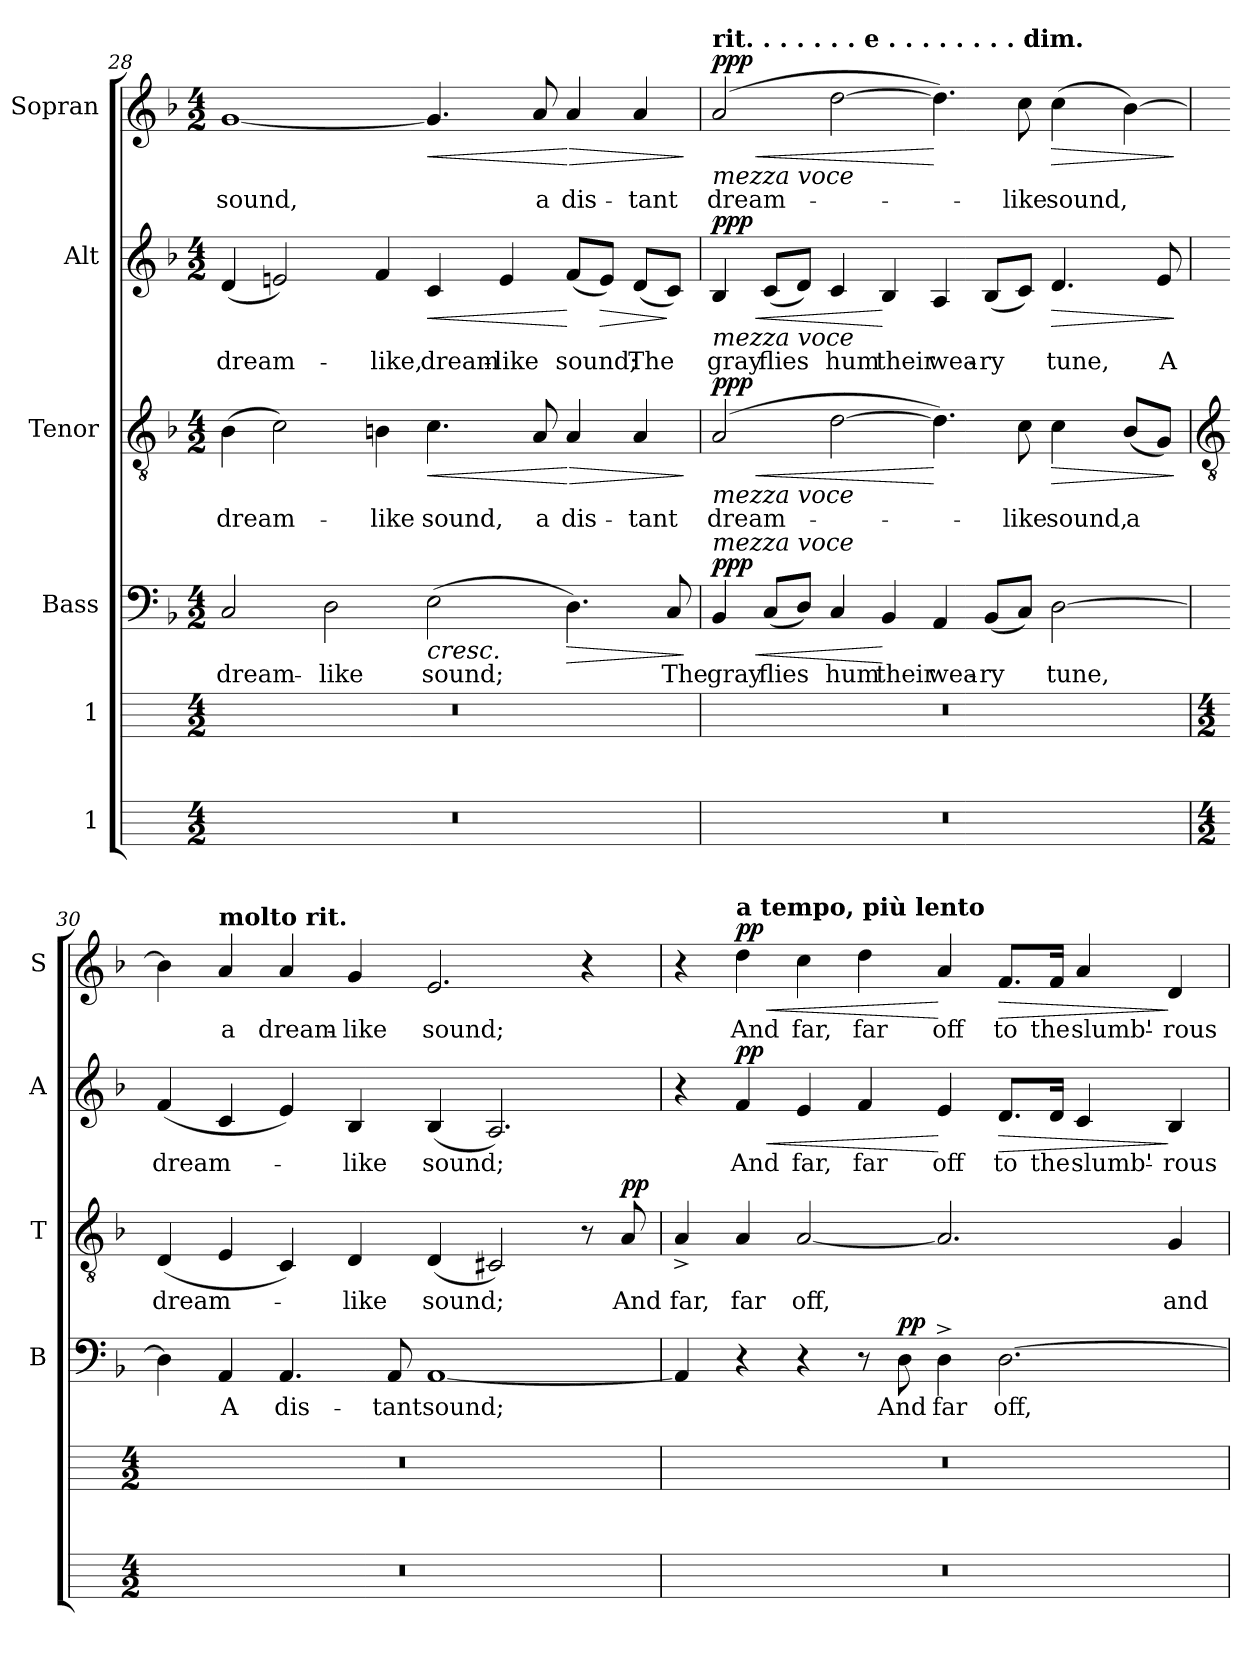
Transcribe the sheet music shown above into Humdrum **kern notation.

**kern	**kern	**kern	**text	**dynam	**kern	**text	**dynam	**kern	**text	**dynam	**kern	**text	**dynam
*part6	*part5	*part4	*part4	*part4	*part3	*part3	*part3	*part2	*part2	*part2	*part1	*part1	*part1
*staff6	*staff5	*staff4	*staff4	*staff4	*staff3	*staff3	*staff3	*staff2	*staff2	*staff2	*staff1	*staff1	*staff1
*I"1	*I"1	*I"Bass	*	*	*I"Tenor	*	*	*I"Alt	*	*	*I"Sopran	*	*
*	*	*I'B	*	*	*I'T	*	*	*I'A	*	*	*I'S	*	*
!!LO:LB:g=z
*	*	*clefF4	*	*	*clefGv2	*	*	*clefG2	*	*	*clefG2	*	*
*	*	*k[b-]	*	*	*k[b-]	*	*	*k[b-]	*	*	*k[b-]	*	*
*	*	*F:	*	*	*F:	*	*	*F:	*	*	*F:	*	*
*M4/2	*M4/2	*M4/2	*	*	*M4/2	*	*	*M4/2	*	*	*M4/2	*	*
=28	=28	=28	=28	=28	=28	=28	=28	=28	=28	=28	=28	=28	=28
!	!	!	!LO:LY:b	!	!	!LO:LY:b	!	!	!LO:LY:b	!	!	!LO:LY:b	!
0r	0r	2C	dream-	.	(>4B-	dream-	.	(<4d	dream-	.	[1g	sound,	.
.	.	.	.	.	2c)	.	.	2en)	.	.	.	.	.
!	!	!	!LO:LY:b	!	!	!	!	!	!	!	!	!	!
.	.	2D	-like	.	.	.	.	.	.	.	.	.	.
!	!	!	!	!	!	!LO:LY:b	!	!	!LO:LY:b	!	!	!	!
.	.	.	.	.	4Bn	-like	.	4f	-like,	.	.	.	.
!	!	!	!LO:LY:b	!LO:HP:b	!	!LO:LY:b	!LO:HP:b	!	!LO:LY:b	!LO:HP:b	!	!	!LO:HP:b
.	.	(>2E	sound;	<	4.c	sound,	<	4c	dream-	<	4.g]	.	<
!	!	!	!	!	!	!	!	!	!LO:LY:b	!	!	!	!
.	.	.	.	.	.	.	.	4e	-like	.	.	.	.
!	!	!	!	!	!	!LO:LY:b	!	!	!	!	!	!LO:LY:b	!
.	.	.	.	.	8A	a	.	.	.	.	8a	a	.
!	!	!	!	!LO:HP:b	!	!LO:LY:b	!LO:HP:n=1:b	!	!LO:LY:b	!	!	!LO:LY:b	!LO:HP:n=1:b
.	.	4.D)	.	>	4A	dis-	[ >	(<8fL	sound;	[	4a	dis-	[ >
!	!	!	!	!	!	!	!	!	!	!LO:HP:b	!	!	!
.	.	.	.	.	.	.	.	8eJ)	.	>	.	.	.
!	!	!	!	!	!	!LO:LY:b	!	!	!LO:LY:b	!	!	!LO:LY:b	!
.	.	.	.	.	4A	-tant	.	(<8dL	The	.	4a	-tant	.
!	!	!	!LO:LY:b	!	!	!	!	!	!	!	!	!	!
.	.	8C	The	.	.	.	.	8cJ)	.	]	.	.	.
.	.	.	.	]	.	.	]	.	.	.	.	.	]
=29	=29	=29	=29	=29	=29	=29	=29	=29	=29	=29	=29	=29	=29
!	!	!	!	!	!	!	!	!	!	!	!LO:TX:b:i:t=mezza voce	!	!
!	!	!	!	!	!	!	!	!	!	!	!LO:TX:a:B:t=rit.  . . . . . .   e . . . . . . . . dim.	!	!
!	!	!	!	!	!	!	!	!LO:TX:b:i:t=mezza voce	!	!	!	!	!
!	!	!	!	!	!LO:TX:b:i:t=mezza voce	!	!	!	!	!	!	!	!
!	!	!LO:TX:a:i:t=mezza voce	!	!	!	!	!	!	!	!	!	!	!
!	!	!	!LO:LY:b	!LO:HP:b	!	!LO:LY:b	!LO:HP:b	!	!LO:LY:b	!LO:HP:b	!	!LO:LY:b	!LO:HP:b
!	!	!	!	!LO:DY:n=1:a	!	!	!LO:DY:n=1:a	!	!	!LO:DY:n=1:a	!	!	!LO:DY:n=1:a
0r	0r	4BB-	gray	< ppp	(>2A	dream-	< ppp	4B-	gray	< ppp	(>2a	dream-	< ppp
!	!	!	!LO:LY:b	!	!	!	!	!	!LO:LY:b	!	!	!	!
.	.	(<8CL	flies	.	.	.	.	(<8cL	flies	.	.	.	.
.	.	8DJ)	.	.	.	.	.	8dJ)	.	.	.	.	.
!	!	!	!LO:LY:b	!	!	!	!	!	!LO:LY:b	!	!	!	!
.	.	4C	hum	.	[2d	.	.	4c	hum	.	[2dd	.	.
!	!	!	!LO:LY:b	!	!	!	!	!	!LO:LY:b	!	!	!	!
.	.	4BB-	their	[	.	.	.	4B-	their	[	.	.	.
!	!	!	!LO:LY:b	!	!	!	!	!	!LO:LY:b	!	!	!	!
.	.	4AA	wea-	.	4.d])	.	[	4A	wea-	.	4.dd])	.	[
!	!	!	!LO:LY:b	!	!	!	!	!	!LO:LY:b	!	!	!	!
.	.	(<8BB-L	-ry	.	.	.	.	(<8B-L	-ry	.	.	.	.
!	!	!	!	!	!	!LO:LY:b	!	!	!	!	!	!LO:LY:b	!
.	.	8CJ)	.	.	8c	-like	.	8cJ)	.	.	8cc	-like	.
!	!	!	!LO:LY:b	!	!	!LO:LY:b	!LO:HP:b	!	!LO:LY:b	!LO:HP:b	!	!LO:LY:b	!LO:HP:b
.	.	[2D	tune,	.	4c	sound,	>	4.d	tune,	>	(>4cc	sound,	>
!	!	!	!	!	!	!LO:LY:b	!	!	!	!	!	!	!
.	.	.	.	.	(<8B-L	a	.	.	.	.	[4b-)	.	.
!	!	!	!	!	!	!	!	!	!LO:LY:b	!	!	!	!
.	.	.	.	.	8GJ)	.	.	8e	A	.	.	.	.
.	.	.	.	[	.	.	]	.	.	]	.	.	]
!!LO:LB:g=z
=30	=30	=30	=30	=30	=30	=30	=30	=30	=30	=30	=30	=30	=30
*	*	*	*	*	*clefGv2	*	*	*	*	*	*	*	*
*M4/2	*M4/2	*	*	*	*	*	*	*	*	*	*	*	*
!	!	!	!	!	!	!LO:LY:b	!	!	!LO:LY:b	!	!	!	!
0r	0r	4D]	.	.	(<4D	dream-	.	(<4f	dream-	.	4b-]	.	.
!	!	!	!	!	!	!	!	!	!	!	!LO:TX:a:B:t=molto rit.	!	!
!	!	!	!LO:LY:b	!	!	!	!	!	!	!	!	!LO:LY:b	!
.	.	4AA	A	.	4E	.	.	4c	.	.	4a	a	.
!	!	!	!LO:LY:b	!	!	!	!	!	!	!	!	!LO:LY:b	!
.	.	4.AA	dis-	.	4C)	.	.	4e)	.	.	4a	dream-	.
!	!	!	!	!	!	!LO:LY:b	!	!	!LO:LY:b	!	!	!LO:LY:b	!
.	.	.	.	.	4D	-like	.	4B-	-like	.	4g	-like	.
!	!	!	!LO:LY:b	!	!	!	!	!	!	!	!	!	!
.	.	8AA	-tant	.	.	.	.	.	.	.	.	.	.
!	!	!	!LO:LY:b	!	!	!LO:LY:b	!	!	!LO:LY:b	!	!	!LO:LY:b	!
.	.	[1AA	sound;	.	(<4D	sound;	.	(<4B-	sound;	.	2.e	sound;	.
.	.	.	.	.	2C#X)	.	.	2.A)	.	.	.	.	.
.	.	.	.	.	8r	.	.	.	.	.	4r	.	.
!	!	!	!	!	!	!LO:LY:b	!LO:DY:a	!	!	!	!	!	!
.	.	.	.	.	8A	And	pp	.	.	.	.	.	.
=31	=31	=31	=31	=31	=31	=31	=31	=31	=31	=31	=31	=31	=31
!	!	!	!	!	!	!LO:LY:b	!	!	!	!	!	!	!
0r	0r	4AA]	.	.	4A^	far,	.	4r	.	.	4r	.	.
!	!	!	!	!	!	!	!	!	!	!	!LO:TX:a:B:t=a tempo, più lento	!	!
!	!	!	!	!	!	!LO:LY:b	!	!	!LO:LY:b	!LO:HP:b	!	!LO:LY:b	!LO:HP:b
!	!	!	!	!	!	!	!	!	!	!LO:DY:n=1:a	!	!	!LO:DY:n=1:a
.	.	4r	.	.	4A	far	.	4f	And	< pp	4dd	And	< pp
!	!	!	!	!	!	!LO:LY:b	!	!	!LO:LY:b	!	!	!LO:LY:b	!
.	.	4r	.	.	[2A	off,	.	4e	far,	.	4cc	far,	.
!	!	!	!	!	!	!	!	!	!LO:LY:b	!	!	!LO:LY:b	!
.	.	8r	.	.	.	.	.	4f	far	.	4dd	far	.
!	!	!	!LO:LY:b	!LO:DY:a	!	!	!	!	!	!	!	!	!
.	.	8D	And	pp	.	.	.	.	.	.	.	.	.
!	!	!	!LO:LY:b	!	!	!	!	!	!LO:LY:b	!	!	!LO:LY:b	!
.	.	4D^	far	.	2.A]	.	.	4e	off	[	4a	off	[
!	!	!	!LO:LY:b	!	!	!	!	!	!LO:LY:b	!LO:HP:b	!	!LO:LY:b	!LO:HP:b
.	.	[2.D	off,	.	.	.	.	8.dL	to	>	8.fL	to	>
!	!	!	!	!	!	!	!	!	!LO:LY:b	!	!	!LO:LY:b	!
.	.	.	.	.	.	.	.	16dJ	the	.	16fJ	the	.
!	!	!	!	!	!	!	!	!	!LO:LY:b	!	!	!LO:LY:b	!
.	.	.	.	.	.	.	.	4c	slumb'-	.	4a	slumb'-	.
!	!	!	!	!	!	!LO:LY:b	!	!	!LO:LY:b	!	!	!LO:LY:b	!
.	.	.	.	.	4G	and	.	4B-	-rous	]	4d	-rous	]
=	=	=	=	=	=	=	=	=	=	=	=	=	=
*-	*-	*-	*-	*-	*-	*-	*-	*-	*-	*-	*-	*-	*-
